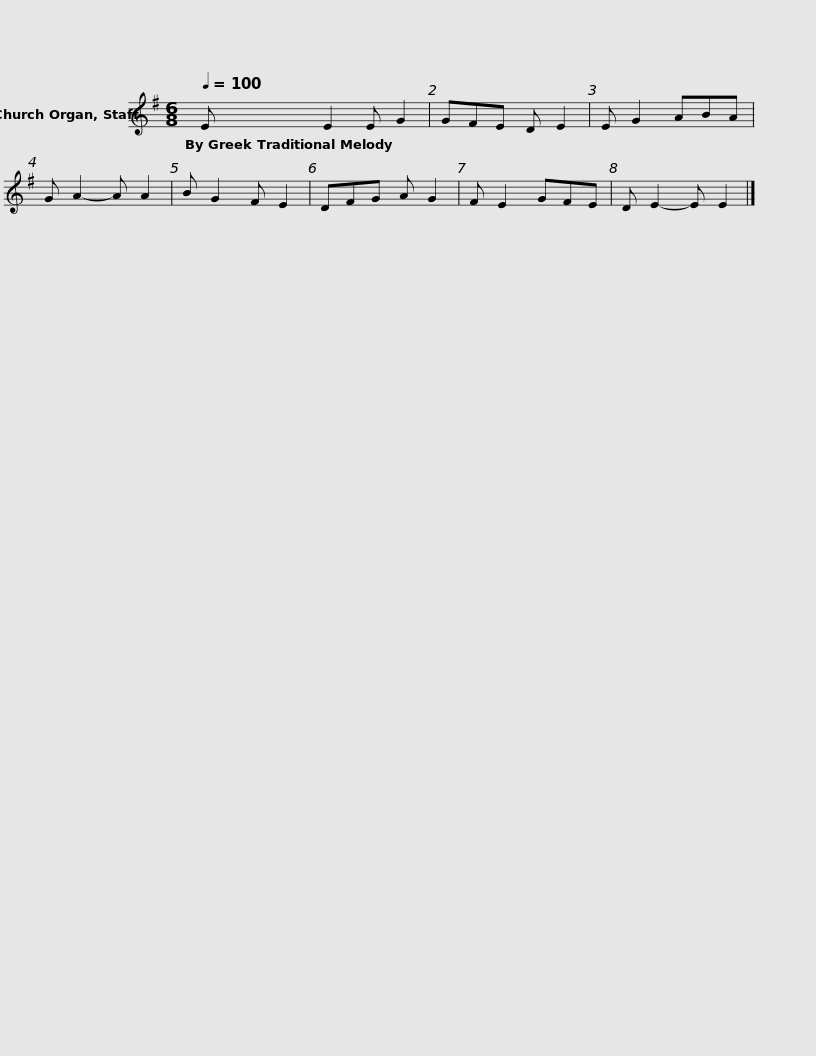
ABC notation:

X:1
L:1/8
Q:1/4=100
M:6/8
I:linebreak $
K:G
V:1 treble
V:1
 E E2 E G2 | GFE D E2 | E G2 ABA | G A2- A A2 | B G2 F E2 | %5
 DFG A G2 | F E2 GFE |$ D E2- E E2 |] %8
